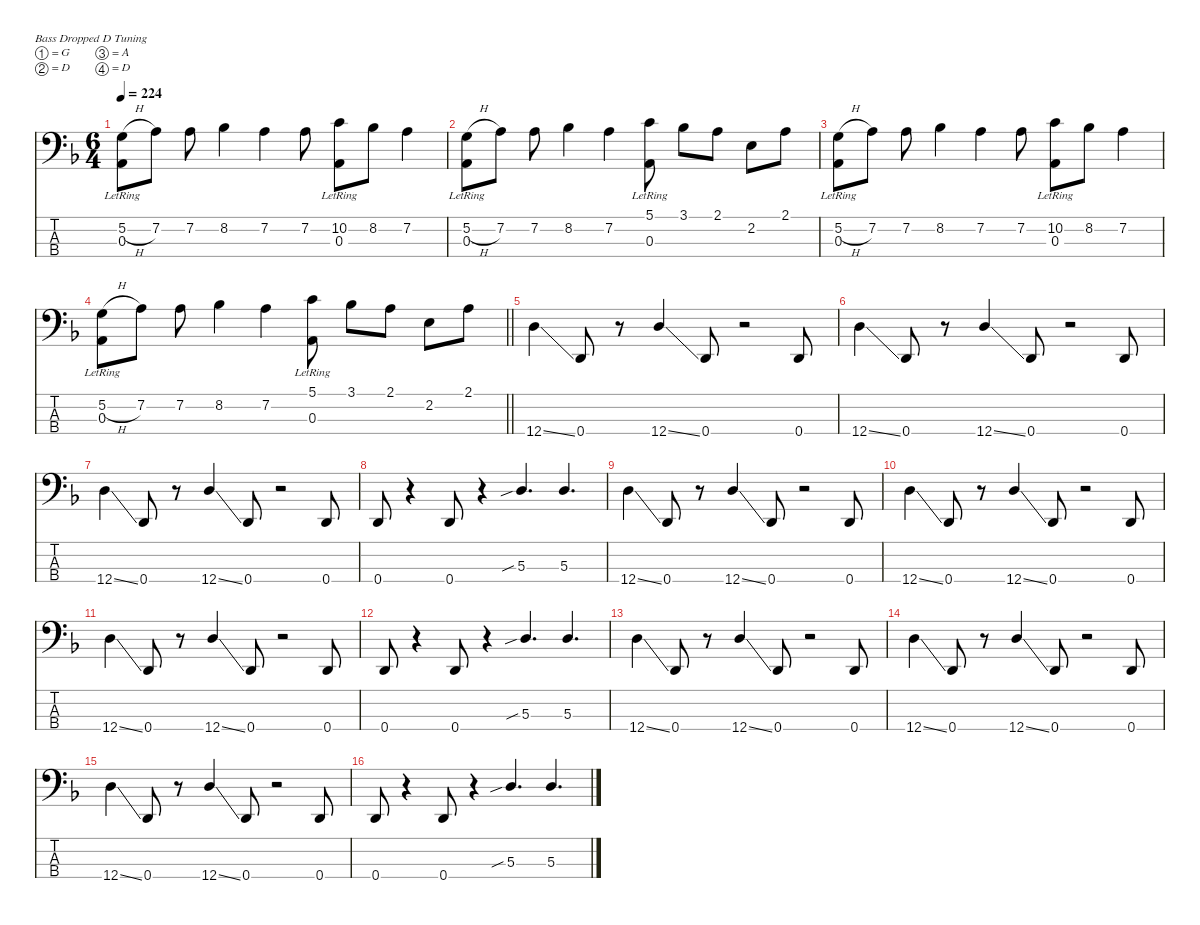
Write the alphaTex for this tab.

\hideDynamics
\bracketExtendMode nobrackets
\singleTrackTrackNamePolicy hidden
\multiTrackTrackNamePolicy hidden
\firstSystemTrackNameMode fullname
\firstSystemTrackNameOrientation horizontal
\otherSystemsTrackNameOrientation horizontal
\track ("Bass" "E-Bass") {defaultSystemsLayout 8 instrument electricbassfinger}
\staff {score tabs}
\tuning (G2 D2 A1 D1)
\ts (6 4)
\tempo 224
\clef f4
\ks dminor
(5.2{h acc forcenatural} 0.3{lr acc forcenatural}).8{dy f beam Down} 7.2{acc forcenatural}.8{beam Down} 7.2{acc forcenatural}.8{beam Down} 8.2{acc b}.4{beam Down} 7.2{acc forcenatural}.4{beam Down} 7.2{acc forcenatural}.8{beam Down} (10.2{acc forcenatural} 0.3{lr acc forcenatural}).8{beam Down} 8.2{acc b}.8{beam Down} 7.2{acc forcenatural}.4{beam Down} |
(5.2{h acc forcenatural} 0.3{lr acc forcenatural}).8{beam Down} 7.2{acc forcenatural}.8{beam Down} 7.2{acc forcenatural}.8{beam Down} 8.2{acc b}.4{beam Down} 7.2{acc forcenatural}.4{beam Down} (5.1{acc forcenatural} 0.3{lr acc forcenatural}).8{beam Down} 3.1{acc b}.8{beam Down} 2.1{acc forcenatural}.8{beam Down} 2.2{acc forcenatural}.8{beam Down} 2.1{acc forcenatural}.8{beam Down} |
(5.2{h acc forcenatural} 0.3{lr acc forcenatural}).8{beam Down} 7.2{acc forcenatural}.8{beam Down} 7.2{acc forcenatural}.8{beam Down} 8.2{acc b}.4{beam Down} 7.2{acc forcenatural}.4{beam Down} 7.2{acc forcenatural}.8{beam Down} (10.2{acc forcenatural} 0.3{lr acc forcenatural}).8{beam Down} 8.2{acc b}.8{beam Down} 7.2{acc forcenatural}.4{beam Down} |
\barLineRight lightlight
(5.2{h acc forcenatural} 0.3{lr acc forcenatural}).8{beam Down} 7.2{acc forcenatural}.8{beam Down} 7.2{acc forcenatural}.8{beam Down} 8.2{acc b}.4{beam Down} 7.2{acc forcenatural}.4{beam Down} (5.1{acc forcenatural} 0.3{lr acc forcenatural}).8{beam Down} 3.1{acc b}.8{beam Down} 2.1{acc forcenatural}.8{beam Down} 2.2{acc forcenatural}.8{beam Down} 2.1{acc forcenatural}.8{beam Down} |
12.4{ss acc forcenatural}.4{beam Down} 0.4{acc forcenatural}.8{beam Up} r.8{beam Up} 12.4{ss acc forcenatural}.4{beam Up} 0.4{acc forcenatural}.8{beam Up} r.2{beam Up} 0.4{acc forcenatural}.8{beam Up} |
12.4{ss acc forcenatural}.4{beam Down} 0.4{acc forcenatural}.8{beam Up} r.8{beam Up} 12.4{ss acc forcenatural}.4{beam Up} 0.4{acc forcenatural}.8{beam Up} r.2{beam Up} 0.4{acc forcenatural}.8{beam Up} |
12.4{ss acc forcenatural}.4{beam Down} 0.4{acc forcenatural}.8{beam Up} r.8{beam Up} 12.4{ss acc forcenatural}.4{beam Up} 0.4{acc forcenatural}.8{beam Up} r.2{beam Up} 0.4{acc forcenatural}.8{beam Up} |
0.4{acc forcenatural}.8{beam Up} r.4{beam Up} 0.4{acc forcenatural}.8{beam Up} r.4{beam Up} 5.3{sib acc forcenatural}.4{d beam Up} 5.3{acc forcenatural}.4{d beam Up} |
12.4{ss acc forcenatural}.4{beam Down} 0.4{acc forcenatural}.8{beam Up} r.8{beam Up} 12.4{ss acc forcenatural}.4{beam Up} 0.4{acc forcenatural}.8{beam Up} r.2{beam Up} 0.4{acc forcenatural}.8{beam Up} |
12.4{ss acc forcenatural}.4{beam Down} 0.4{acc forcenatural}.8{beam Up} r.8{beam Up} 12.4{ss acc forcenatural}.4{beam Up} 0.4{acc forcenatural}.8{beam Up} r.2{beam Up} 0.4{acc forcenatural}.8{beam Up} |
12.4{ss acc forcenatural}.4{beam Down} 0.4{acc forcenatural}.8{beam Up} r.8{beam Up} 12.4{ss acc forcenatural}.4{beam Up} 0.4{acc forcenatural}.8{beam Up} r.2{beam Up} 0.4{acc forcenatural}.8{beam Up} |
0.4{acc forcenatural}.8{beam Up} r.4{beam Up} 0.4{acc forcenatural}.8{beam Up} r.4{beam Up} 5.3{sib acc forcenatural}.4{d beam Up} 5.3{acc forcenatural}.4{d beam Up} |
12.4{ss acc forcenatural}.4{beam Down} 0.4{acc forcenatural}.8{beam Up} r.8{beam Up} 12.4{ss acc forcenatural}.4{beam Up} 0.4{acc forcenatural}.8{beam Up} r.2{beam Up} 0.4{acc forcenatural}.8{beam Up} |
12.4{ss acc forcenatural}.4{beam Down} 0.4{acc forcenatural}.8{beam Up} r.8{beam Up} 12.4{ss acc forcenatural}.4{beam Up} 0.4{acc forcenatural}.8{beam Up} r.2{beam Up} 0.4{acc forcenatural}.8{beam Up} |
12.4{ss acc forcenatural}.4{beam Down} 0.4{acc forcenatural}.8{beam Up} r.8{beam Up} 12.4{ss acc forcenatural}.4{beam Up} 0.4{acc forcenatural}.8{beam Up} r.2{beam Up} 0.4{acc forcenatural}.8{beam Up} |
0.4{acc forcenatural}.8{beam Up} r.4{beam Up} 0.4{acc forcenatural}.8{beam Up} r.4{beam Up} 5.3{sib acc forcenatural}.4{d beam Up} 5.3{acc forcenatural}.4{d beam Up}
